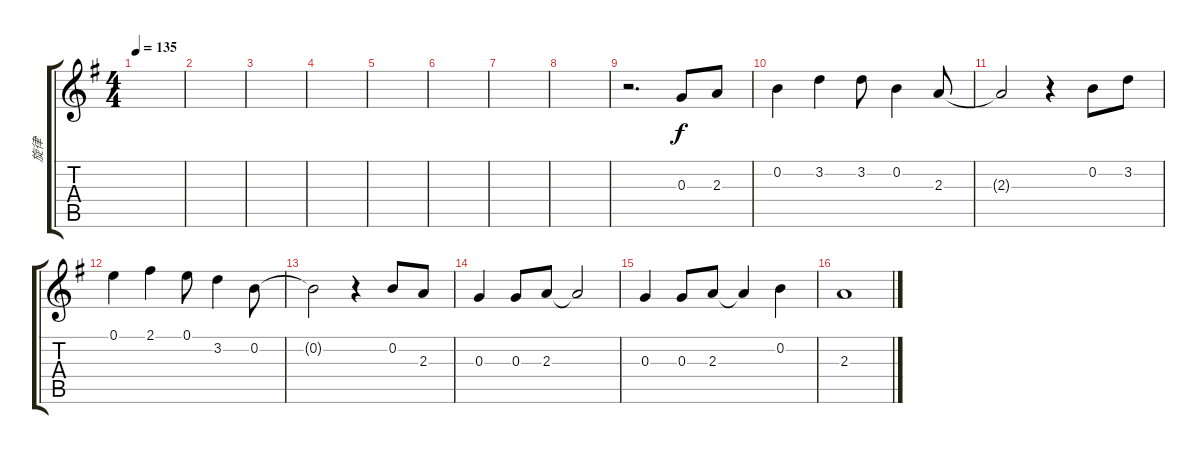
\track ("旋律‘" "旋律‘") {instrument electricguitarjazz}
\staff {score tabs}
\tuning (E4 B3 G3 D3 A2 E2) {hide}
\ts (4 4)
\tempo 135
\clef g2
\ks g
|
|
|
|
|
|
|
|
r.2{d} 0.3.8 2.3.8 |
0.2.4 3.2.4 3.2.8 0.2.4 2.3.8 |
2.3{t}.2 r.4 0.2.8 3.2.8 |
0.1.4 2.1.4 0.1.8 3.2.4 0.2.8 |
0.2{t}.2 r.4 0.2.8 2.3.8 |
0.3.4 0.3.8 2.3.8 2.3{t}.2 |
0.3.4 0.3.8 2.3.8 2.3{t}.4 0.2.4 |
2.3.1
